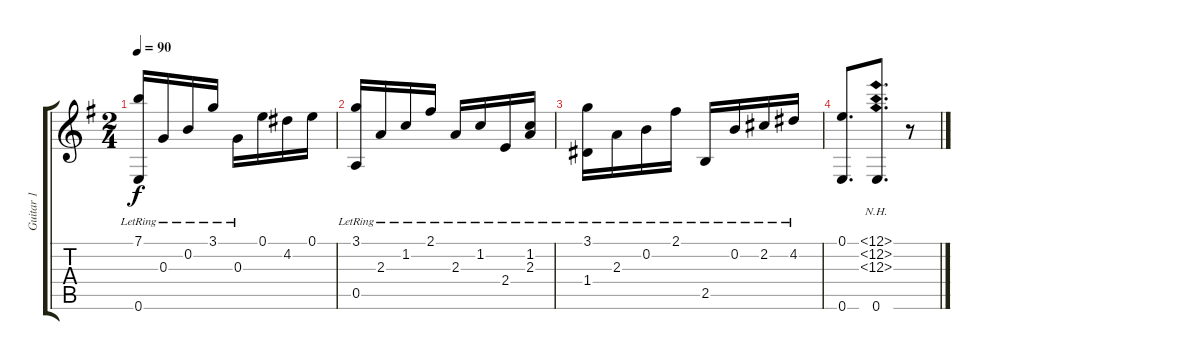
\track ("Guitar 1" "Guitar 1") {instrument acousticguitarnylon}
\staff {score tabs}
\tuning (E4 B3 G3 D3 A2 E2) {hide}
\ts (2 4)
\tempo 90
\clef g2
\ks eminor
(7.1{lr} 0.6{lr}).16{dy f} 0.3{lr}.16 0.2{lr}.16 3.1{lr}.16 0.3{lr}.16 0.1.16 4.2.16 0.1.16 |
(3.1{lr} 0.5{lr}).16 2.3{lr}.16 1.2{lr}.16 2.1{lr}.16 2.3{lr}.16 1.2{lr}.16 2.4{lr}.16 (1.2{lr} 2.3{lr}).16 |
(3.1{lr} 1.4{lr}).16 2.3{lr}.16 0.2{lr}.16 2.1{lr}.16 2.5{lr}.16 0.2{lr}.16 2.2{lr}.16 4.2{lr}.16 |
(0.1 0.6).8{d} (0.1{nh} 0.2{nh} 0.3{nh} 0.6).8{d} r.8
